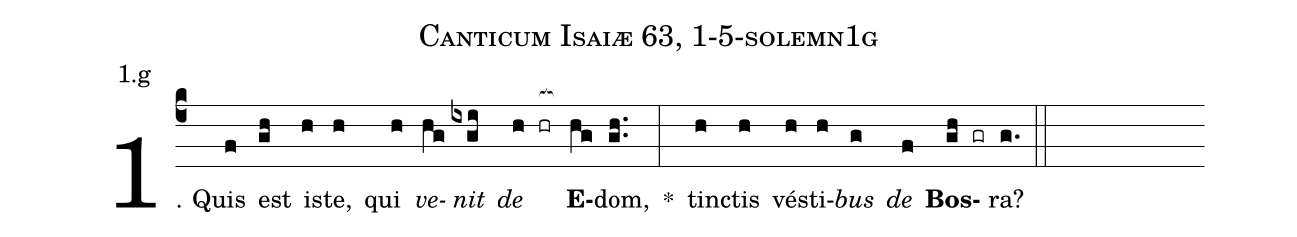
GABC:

name: Canticum Isaiæ 63, 1-5-solemn1g;
annotation: 1.g;
%%
(c4)1. Quis(f) est(gh) is(h)te,(h) qui(h) <i>ve</i>(hg)<i>nit</i>(ixgi) <i>de</i>(h hr[ocb:1{]) <b>E</b>(hg[ocb:0}])dom,(gh..) *(:) tinc(h)tis(h) vés(h)ti(h)<i>bus</i>(g) <i>de</i>(f) <b>Bos</b>(gh gr)ra?(g.) (::)
